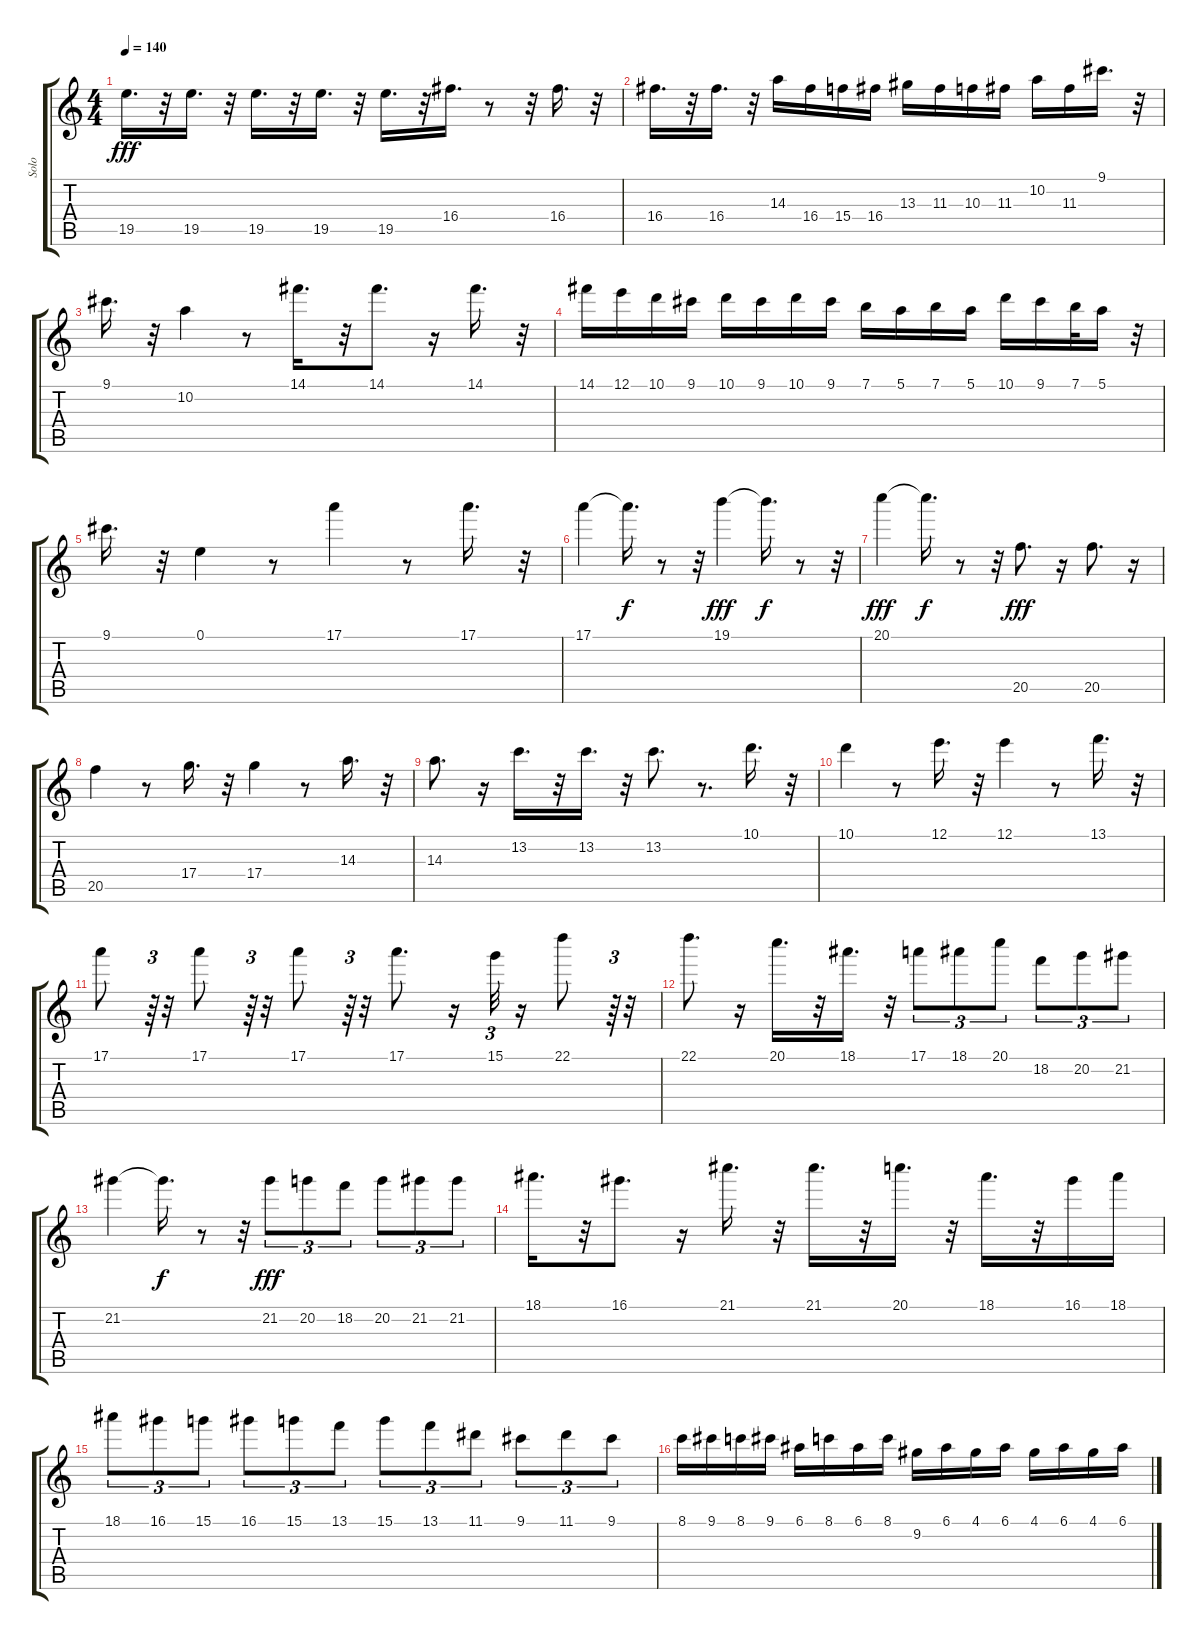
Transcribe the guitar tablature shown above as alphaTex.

\track ("Solo" "Solo") {instrument overdrivenguitar}
\staff {score tabs}
\tuning (E4 B3 G3 D3 A2 E2) {hide}
\ts (4 4)
\tempo 140
\clef g2
\ks c
19.5.16{d dy fff} r.32 19.5.16{d} r.32 19.5.16{d} r.32 19.5.16{d} r.32 19.5.16{d} r.32 16.4.16{d} r.8 r.32 16.4.16{d} r.32 |
16.4.16{d} r.32 16.4.16{d} r.32 14.3.16 16.4.16 15.4.16 16.4.16 13.3.16 11.3.16 10.3.16 11.3.16 10.2.16 11.3.16 9.1.16{d} r.32 |
9.1.16{d} r.32 10.2.4 r.8 14.1.16{d} r.32 14.1.8{d} r.16 14.1.16{d} r.32 |
14.1.16 12.1.16 10.1.16 9.1.16 10.1.16 9.1.16 10.1.16 9.1.16 7.1.16 5.1.16 7.1.16 5.1.16 10.1.16 9.1.16 7.1.32 5.1.16 r.32 |
9.1.16{d} r.32 0.1.4 r.8 17.1.4 r.8 17.1.16{d} r.32 |
17.1.4 17.1{t}.16{d dy f} r.8 r.32 19.1.4{dy fff} 19.1{t}.16{d dy f} r.8 r.32 |
20.1.4{dy fff} 20.1{t}.16{d dy f} r.8 r.32 20.5.8{d dy fff} r.16 20.5.8{d} r.16 |
20.5.4 r.8 17.4.16{d} r.32 17.4.4 r.8 14.3.16{d} r.32 |
14.3.8{d} r.16 13.2.16{d} r.32 13.2.16{d} r.32 13.2.8{d} r.8{d} 10.1.16{d} r.32 |
10.1.4 r.8 12.1.16{d} r.32 12.1.4 r.8 13.1.16{d} r.32 |
17.1.8 r.64{tu (3 2)} r.32 17.1.8 r.64{tu (3 2)} r.32 17.1.8 r.64{tu (3 2)} r.32 17.1.8{d} r.16 15.1.32{tu (3 2)} r.16 22.1.8 r.64{tu (3 2)} r.32 |
22.1.8{d} r.16 20.1.16{d} r.32 18.1.16{d} r.32 17.1.8{tu (3 2)} 18.1.8{tu (3 2)} 20.1.8{tu (3 2)} 18.2.8{tu (3 2)} 20.2.8{tu (3 2)} 21.2.8{tu (3 2)} |
21.2.4 21.2{t}.16{d dy f} r.8 r.32 21.2.8{tu (3 2) dy fff} 20.2.8{tu (3 2)} 18.2.8{tu (3 2)} 20.2.8{tu (3 2)} 21.2.8{tu (3 2)} 21.2.8{tu (3 2)} |
18.1.16{d} r.32 16.1.8{d} r.16 21.1.16{d} r.32 21.1.16{d} r.32 20.1.16{d} r.32 18.1.16{d} r.32 16.1.16 18.1.16 |
18.1.8{tu (3 2)} 16.1.8{tu (3 2)} 15.1.8{tu (3 2)} 16.1.8{tu (3 2)} 15.1.8{tu (3 2)} 13.1.8{tu (3 2)} 15.1.8{tu (3 2)} 13.1.8{tu (3 2)} 11.1.8{tu (3 2)} 9.1.8{tu (3 2)} 11.1.8{tu (3 2)} 9.1.8{tu (3 2)} |
8.1.16 9.1.16 8.1.16 9.1.16 6.1.16 8.1.16 6.1.16 8.1.16 9.2.16 6.1.16 4.1.16 6.1.16 4.1.16 6.1.16 4.1.16 6.1.16
